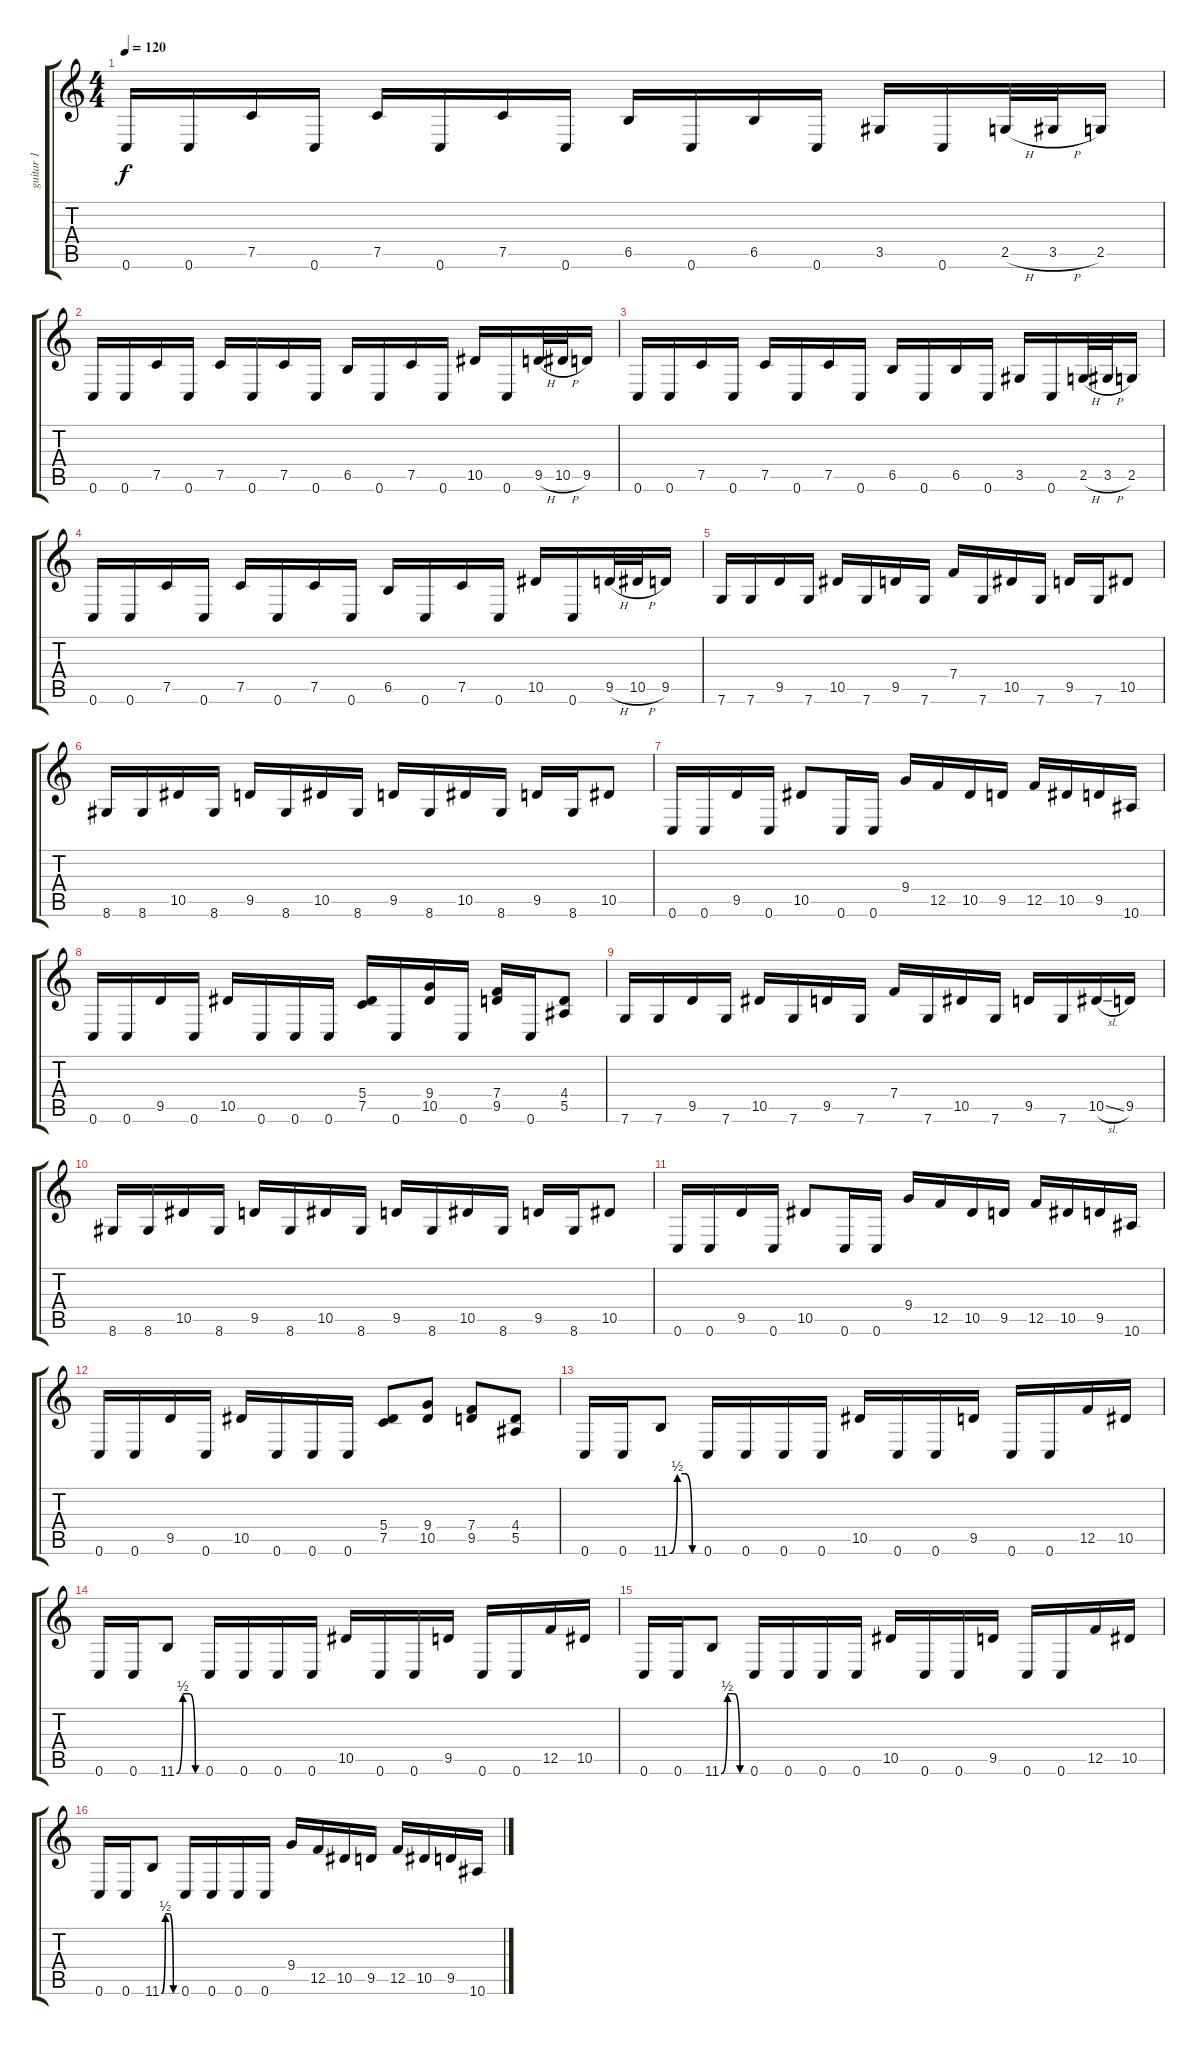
\track ("guitar 1" "guitar 1") {instrument distortionguitar}
\staff {score tabs}
\tuning (C4 G3 Eb3 Bb2 F2 C2) {hide}
\ts (4 4)
\tempo 120
\clef g2
\ks c
0.6.16{dy f} 0.6.16 7.5.16 0.6.16 7.5.16 0.6.16 7.5.16 0.6.16 6.5.16 0.6.16 6.5.16 0.6.16 3.5.16 0.6.16 2.5{h}.32 3.5{h}.32 2.5.16 |
0.6.16 0.6.16 7.5.16 0.6.16 7.5.16 0.6.16 7.5.16 0.6.16 6.5.16 0.6.16 7.5.16 0.6.16 10.5.16 0.6.16 9.5{h}.32 10.5{h}.32 9.5.16 |
0.6.16 0.6.16 7.5.16 0.6.16 7.5.16 0.6.16 7.5.16 0.6.16 6.5.16 0.6.16 6.5.16 0.6.16 3.5.16 0.6.16 2.5{h}.32 3.5{h}.32 2.5.16 |
0.6.16 0.6.16 7.5.16 0.6.16 7.5.16 0.6.16 7.5.16 0.6.16 6.5.16 0.6.16 7.5.16 0.6.16 10.5.16 0.6.16 9.5{h}.32 10.5{h}.32 9.5.16 |
7.6.16 7.6.16 9.5.16 7.6.16 10.5.16 7.6.16 9.5.16 7.6.16 7.4.16 7.6.16 10.5.16 7.6.16 9.5.16 7.6.16 10.5.8 |
8.6.16 8.6.16 10.5.16 8.6.16 9.5.16 8.6.16 10.5.16 8.6.16 9.5.16 8.6.16 10.5.16 8.6.16 9.5.16 8.6.16 10.5.8 |
0.6.16 0.6.16 9.5.16 0.6.16 10.5.8 0.6.16 0.6.16 9.4.16 12.5.16 10.5.16 9.5.16 12.5.16 10.5.16 9.5.16 10.6.16 |
0.6.16 0.6.16 9.5.16 0.6.16 10.5.16 0.6.16 0.6.16 0.6.16 (5.4 7.5).16 0.6.16 (9.4 10.5).16 0.6.16 (7.4 9.5).16 0.6.16 (4.4 5.5).8 |
7.6.16 7.6.16 9.5.16 7.6.16 10.5.16 7.6.16 9.5.16 7.6.16 7.4.16 7.6.16 10.5.16 7.6.16 9.5.16 7.6.16 10.5{sl}.16 9.5.16 |
8.6.16 8.6.16 10.5.16 8.6.16 9.5.16 8.6.16 10.5.16 8.6.16 9.5.16 8.6.16 10.5.16 8.6.16 9.5.16 8.6.16 10.5.8 |
0.6.16 0.6.16 9.5.16 0.6.16 10.5.8 0.6.16 0.6.16 9.4.16 12.5.16 10.5.16 9.5.16 12.5.16 10.5.16 9.5.16 10.6.16 |
0.6.16 0.6.16 9.5.16 0.6.16 10.5.16 0.6.16 0.6.16 0.6.16 (5.4 7.5).8 (9.4 10.5).8 (7.4 9.5).8 (4.4 5.5).8 |
0.6.16 0.6.16 11.6{be (custom 0 0 15 2 30 2 45 0 60 0)}.8 0.6.16 0.6.16 0.6.16 0.6.16 10.5.16 0.6.16 0.6.16 9.5.16 0.6.16 0.6.16 12.5.16 10.5.16 |
0.6.16 0.6.16 11.6{be (custom 0 0 15 2 30 2 45 0 60 0)}.8 0.6.16 0.6.16 0.6.16 0.6.16 10.5.16 0.6.16 0.6.16 9.5.16 0.6.16 0.6.16 12.5.16 10.5.16 |
0.6.16 0.6.16 11.6{be (custom 0 0 15 2 30 2 45 0 60 0)}.8 0.6.16 0.6.16 0.6.16 0.6.16 10.5.16 0.6.16 0.6.16 9.5.16 0.6.16 0.6.16 12.5.16 10.5.16 |
0.6.16 0.6.16 11.6{be (custom 0 0 15 2 30 2 45 0 60 0)}.8 0.6.16 0.6.16 0.6.16 0.6.16 9.4.16 12.5.16 10.5.16 9.5.16 12.5.16 10.5.16 9.5.16 10.6.16
